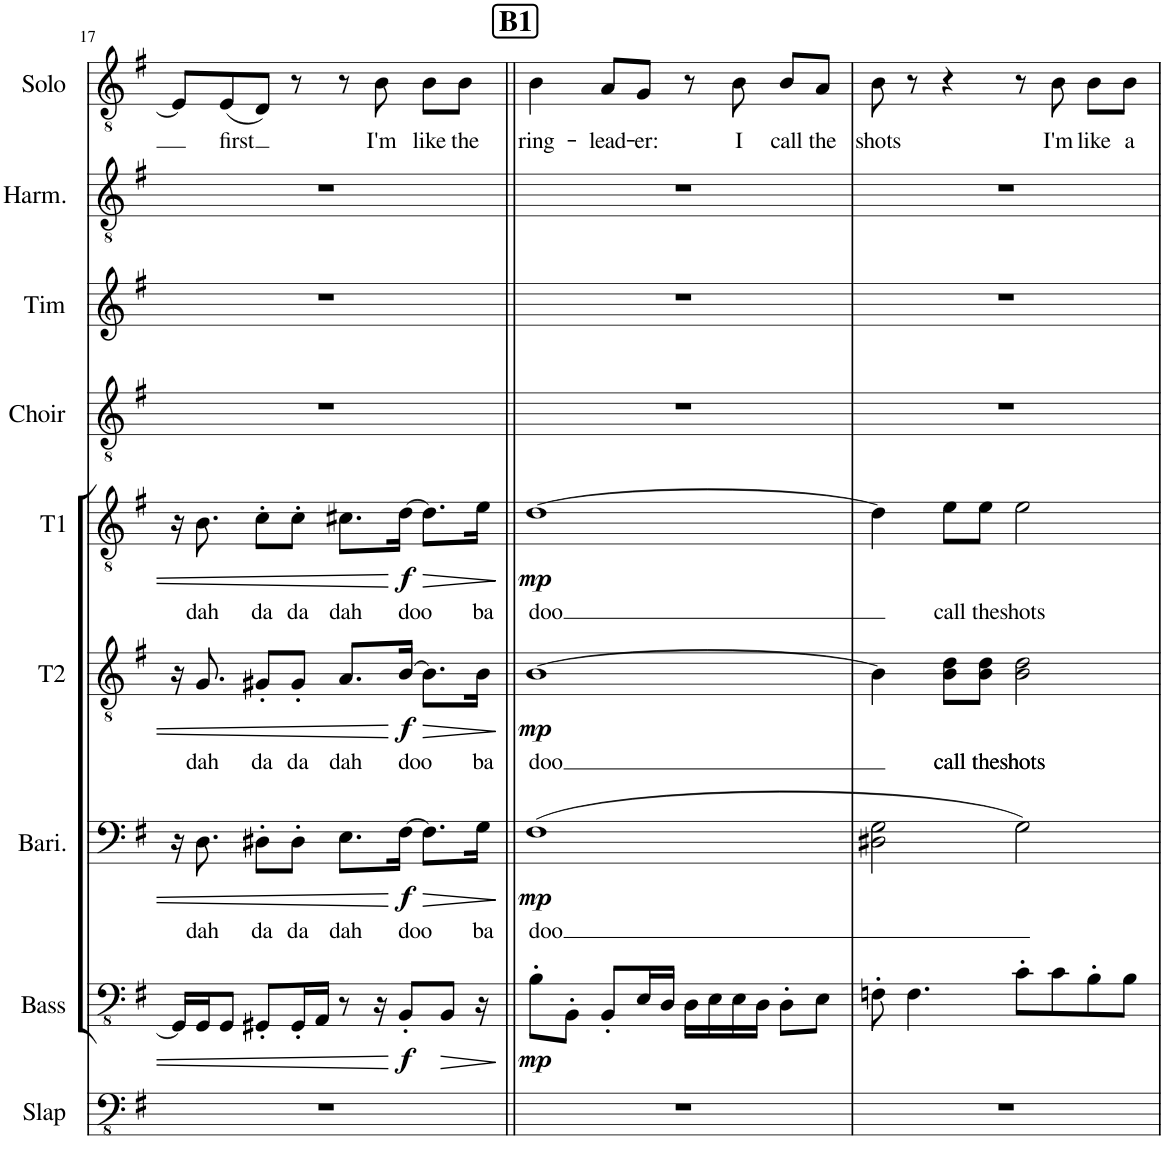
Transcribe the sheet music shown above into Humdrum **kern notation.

**kern	**kern	**dynam	**kern	**text	**dynam	**kern	**text	**dynam	**kern	**text	**dynam	**kern	**kern	**kern	**kern	**text
*part9	*part8	*part8	*part7	*part7	*part7	*part6	*part6	*part6	*part5	*part5	*part5	*part4	*part3	*part2	*part1	*part1
*staff9	*staff8	*staff8	*staff7	*staff7	*staff7	*staff6	*staff6	*staff6	*staff5	*staff5	*staff5	*staff4	*staff3	*staff2	*staff1	*staff1
*I"Slap Bass	*I"Bass	*	*I"Baritone	*	*	*I"Tenor 2	*	*	*I"Tenor 1	*	*	*I"Choir	*I"Tim	*I"Harmonies	*I"Solo	*
*I'Slap	*I'Bass	*	*I'Bari.	*	*	*I'T2	*	*	*I'T1	*	*	*I'Choir	*I'Tim	*I'Harm.	*I'Solo	*
!!LO:PB:g=z
*clefFv4	*clefFv4	*	*clefF4	*	*	*clefGv2	*	*	*clefGv2	*	*	*clefGv2	*clefG2	*clefGv2	*clefGv2	*
*k[f#]	*k[f#]	*	*k[f#]	*	*	*k[f#]	*	*	*k[f#]	*	*	*k[f#]	*k[f#]	*k[f#]	*k[f#]	*
*M4/4	*M4/4	*	*M4/4	*	*	*M4/4	*	*	*M4/4	*	*	*M4/4	*M4/4	*M4/4	*M4/4	*
=17	=17	=17	=17	=17	=17	=17	=17	=17	=17	=17	=17	=17	=17	=17	=17	=17
1r	16GGG/LL]	.	16r	.	.	16r	.	.	16r	.	.	1r	1r	1r	8E/L]	.
!	!	!	!	!LO:LY:b	!	!	!LO:LY:b	!	!	!LO:LY:b	!	!	!	!	!	!
.	16GGG/J	.	8.D\	dah	.	8.G/	dah	.	8.B\	dah	.	.	.	.	.	.
!	!	!	!	!	!	!	!	!	!	!	!	!	!	!	!	!LO:LY:b
.	8GGG/J	.	.	.	.	.	.	.	.	.	.	.	.	.	(<8E/	first
!	!	!	!	!LO:LY:b	!	!	!LO:LY:b	!	!	!LO:LY:b	!	!	!	!	!	!
.	8GGG#X'/L	.	8D#X'\L	da	.	8G#X'/L	da	.	8c'\L	da	.	.	.	.	8D/J)	.
!	!	!	!	!LO:LY:b	!	!	!LO:LY:b	!	!	!LO:LY:b	!	!	!	!	!	!
.	16GGG#'/L	.	8D#'\J	da	.	8G#'/J	da	.	8c'\J	da	.	.	.	.	8r	.
.	16AAA/JJ	.	.	.	.	.	.	.	.	.	.	.	.	.	.	.
!	!	!	!	!LO:LY:b	!	!	!LO:LY:b	!	!	!LO:LY:b	!	!	!	!	!	!
.	8r	.	8.E\L	dah	.	8.A/L	dah	.	8.c#X\L	dah	.	.	.	.	8r	.
!	!	!	!	!	!	!	!	!	!	!	!	!	!	!	!	!LO:LY:b
.	16r	.	.	.	.	.	.	.	.	.	.	.	.	.	8B\	I'm
!	!	!LO:DY:b	!	!LO:LY:b	!LO:DY:b	!	!LO:LY:b	!LO:DY:b	!	!LO:LY:b	!LO:DY:b	!	!	!	!	!
.	8BBB'/L	f	[16F#\Jk	doo	f	[16B/Jk	doo	f	[16d\Jk	doo	f	.	.	.	.	.
!	!	!	!	!	!LO:HP:b	!	!	!LO:HP:b	!	!	!LO:HP:b	!	!	!	!	!LO:LY:b
.	.	.	8.F#\L]	.	>	8.B\L]	.	>	8.d\L]	.	>	.	.	.	8B\L	like
!	!	!LO:HP:b	!	!	!	!	!	!	!	!	!	!	!	!	!	!
.	8BBB/J	>	.	.	.	.	.	.	.	.	.	.	.	.	.	.
!	!	!	!	!	!	!	!	!	!	!	!	!	!	!	!	!LO:LY:b
.	.	.	.	.	.	.	.	.	.	.	.	.	.	.	8B\J	the
!	!	!	!	!LO:LY:b	!	!	!LO:LY:b	!	!	!LO:LY:b	!	!	!	!	!	!
.	16r	.	16G\Jk	ba	.	16B\Jk	ba	.	16e\Jk	ba	.	.	.	.	.	.
.	.	]	.	.	]	.	.	]	.	.	]	.	.	.	.	.
!!LO:REH:place=s1:a:B:cj:fs=14:t=B1
=18||	=18||	=18||	=18||	=18||	=18||	=18||	=18||	=18||	=18||	=18||	=18||	=18||	=18||	=18||	=18||	=18||
!	!	!LO:DY:b	!	!LO:LY:b	!LO:DY:b	!	!LO:LY:b	!LO:DY:b	!	!LO:LY:b	!LO:DY:b	!	!	!	!	!LO:LY:b
1r	8BB'\L	mp	(1F#	doo	mp	[1B	doo	mp	[1d	doo	mp	1r	1r	1r	4B\	ring-
.	8BBB'\J	.	.	.	.	.	.	.	.	.	.	.	.	.	.	.
!	!	!	!	!	!	!	!	!	!	!	!	!	!	!	!	!LO:LY:b
.	8BBB'/L	.	.	.	.	.	.	.	.	.	.	.	.	.	8A/L	-lead-
!	!	!	!	!	!	!	!	!	!	!	!	!	!	!	!	!LO:LY:b
.	16EE/L	.	.	.	.	.	.	.	.	.	.	.	.	.	8G/J	-er:
.	16DD/JJ	.	.	.	.	.	.	.	.	.	.	.	.	.	.	.
.	16DD\LL	.	.	.	.	.	.	.	.	.	.	.	.	.	8r	.
.	16EE\	.	.	.	.	.	.	.	.	.	.	.	.	.	.	.
!	!	!	!	!	!	!	!	!	!	!	!	!	!	!	!	!LO:LY:b
.	16EE\	.	.	.	.	.	.	.	.	.	.	.	.	.	8B\	I
.	16DD\JJ	.	.	.	.	.	.	.	.	.	.	.	.	.	.	.
!	!	!	!	!	!	!	!	!	!	!	!	!	!	!	!	!LO:LY:b
.	8DD'\L	.	.	.	.	.	.	.	.	.	.	.	.	.	8B/L	call
!	!	!	!	!	!	!	!	!	!	!	!	!	!	!	!	!LO:LY:b
.	8EE\J	.	.	.	.	.	.	.	.	.	.	.	.	.	8A/J	the
=19	=19	=19	=19	=19	=19	=19	=19	=19	=19	=19	=19	=19	=19	=19	=19	=19
!	!	!	!	!	!	!	!	!	!	!	!	!	!	!	!	!LO:LY:b
1r	8FFn'\	.	2D#X\ 2G\	.	.	4B\]	.	.	4d\]	.	.	1r	1r	1r	8B\	shots
.	4.FF\	.	.	.	.	.	.	.	.	.	.	.	.	.	8r	.
!	!	!	!	!	!	!	!LO:LY:b	!	!	!LO:LY:b	!	!	!	!	!	!
.	.	.	.	.	.	8B\ 8d\L	call	.	8e\L	call	.	.	.	.	4r	.
!	!	!	!	!	!	!	!LO:LY:b	!	!	!LO:LY:b	!	!	!	!	!	!
.	.	.	.	.	.	8B\ 8d\J	the	.	8e\J	the	.	.	.	.	.	.
!	!	!	!	!	!	!	!LO:LY:b	!	!	!LO:LY:b	!	!	!	!	!	!
.	8C'\L	.	2G\)	.	.	2B\ 2d\	shots	.	2e\	shots	.	.	.	.	8r	.
!	!	!	!	!	!	!	!	!	!	!	!	!	!	!	!	!LO:LY:b
.	8C\	.	.	.	.	.	.	.	.	.	.	.	.	.	8B\	I'm
!	!	!	!	!	!	!	!	!	!	!	!	!	!	!	!	!LO:LY:b
.	8BB'\	.	.	.	.	.	.	.	.	.	.	.	.	.	8B\L	like
!	!	!	!	!	!	!	!	!	!	!	!	!	!	!	!	!LO:LY:b
.	8BB\J	.	.	.	.	.	.	.	.	.	.	.	.	.	8B\J	a
=	=	=	=	=	=	=	=	=	=	=	=	=	=	=	=	=
*-	*-	*-	*-	*-	*-	*-	*-	*-	*-	*-	*-	*-	*-	*-	*-	*-
